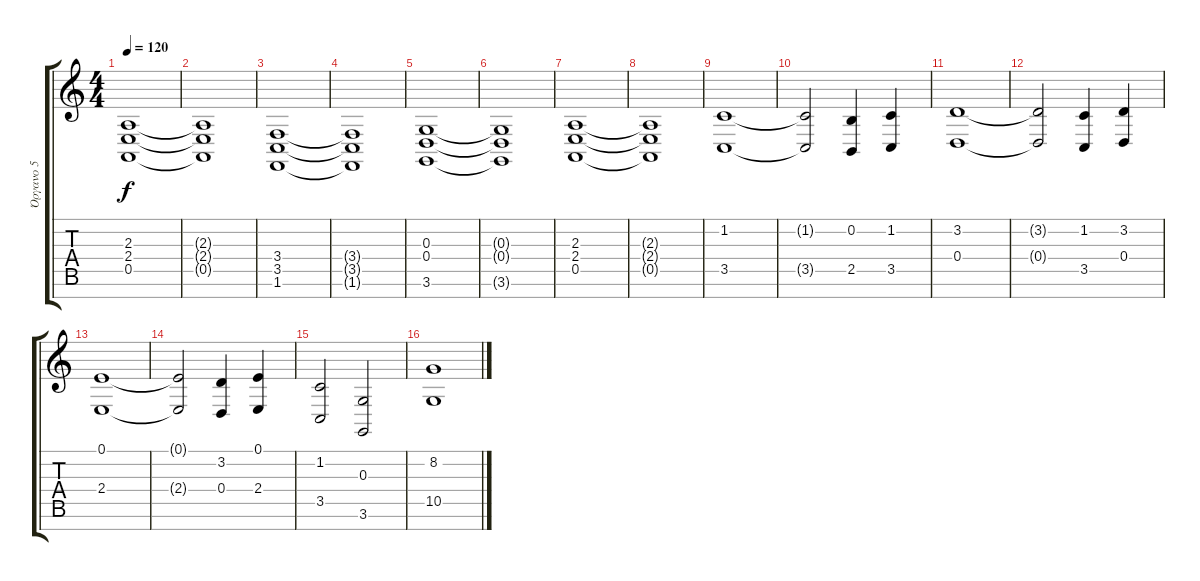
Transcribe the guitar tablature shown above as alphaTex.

\track ("Όργανο 5" "Όργανο 5") {instrument stringensemble1}
\staff {score tabs}
\tuning (E4 B3 G3 D3 A2 E2 B1) {hide}
\ts (4 4)
\tempo 120
\clef g2
\ks c
(2.3 2.4 0.5).1{dy f} |
(2.3{t} 2.4{t} 0.5{t}).1 |
(3.4 3.5 1.6).1 |
(3.4{t} 3.5{t} 1.6{t}).1 |
(0.3 0.4 3.6).1 |
(0.3{t} 0.4{t} 3.6{t}).1 |
(2.3 2.4 0.5).1 |
(2.3{t} 2.4{t} 0.5{t}).1 |
(1.2 3.5).1{volume 12} |
(1.2{t} 3.5{t}).2 (0.2 2.5).4 (1.2 3.5).4 |
(3.2 0.4).1 |
(3.2{t} 0.4{t}).2 (1.2 3.5).4 (3.2 0.4).4 |
(0.1 2.4).1 |
(0.1{t} 2.4{t}).2 (3.2 0.4).4 (0.1 2.4).4 |
(1.2 3.5).2 (0.3 3.6).2 |
(8.2 10.5).1{volume 11 instrument trumpet}
